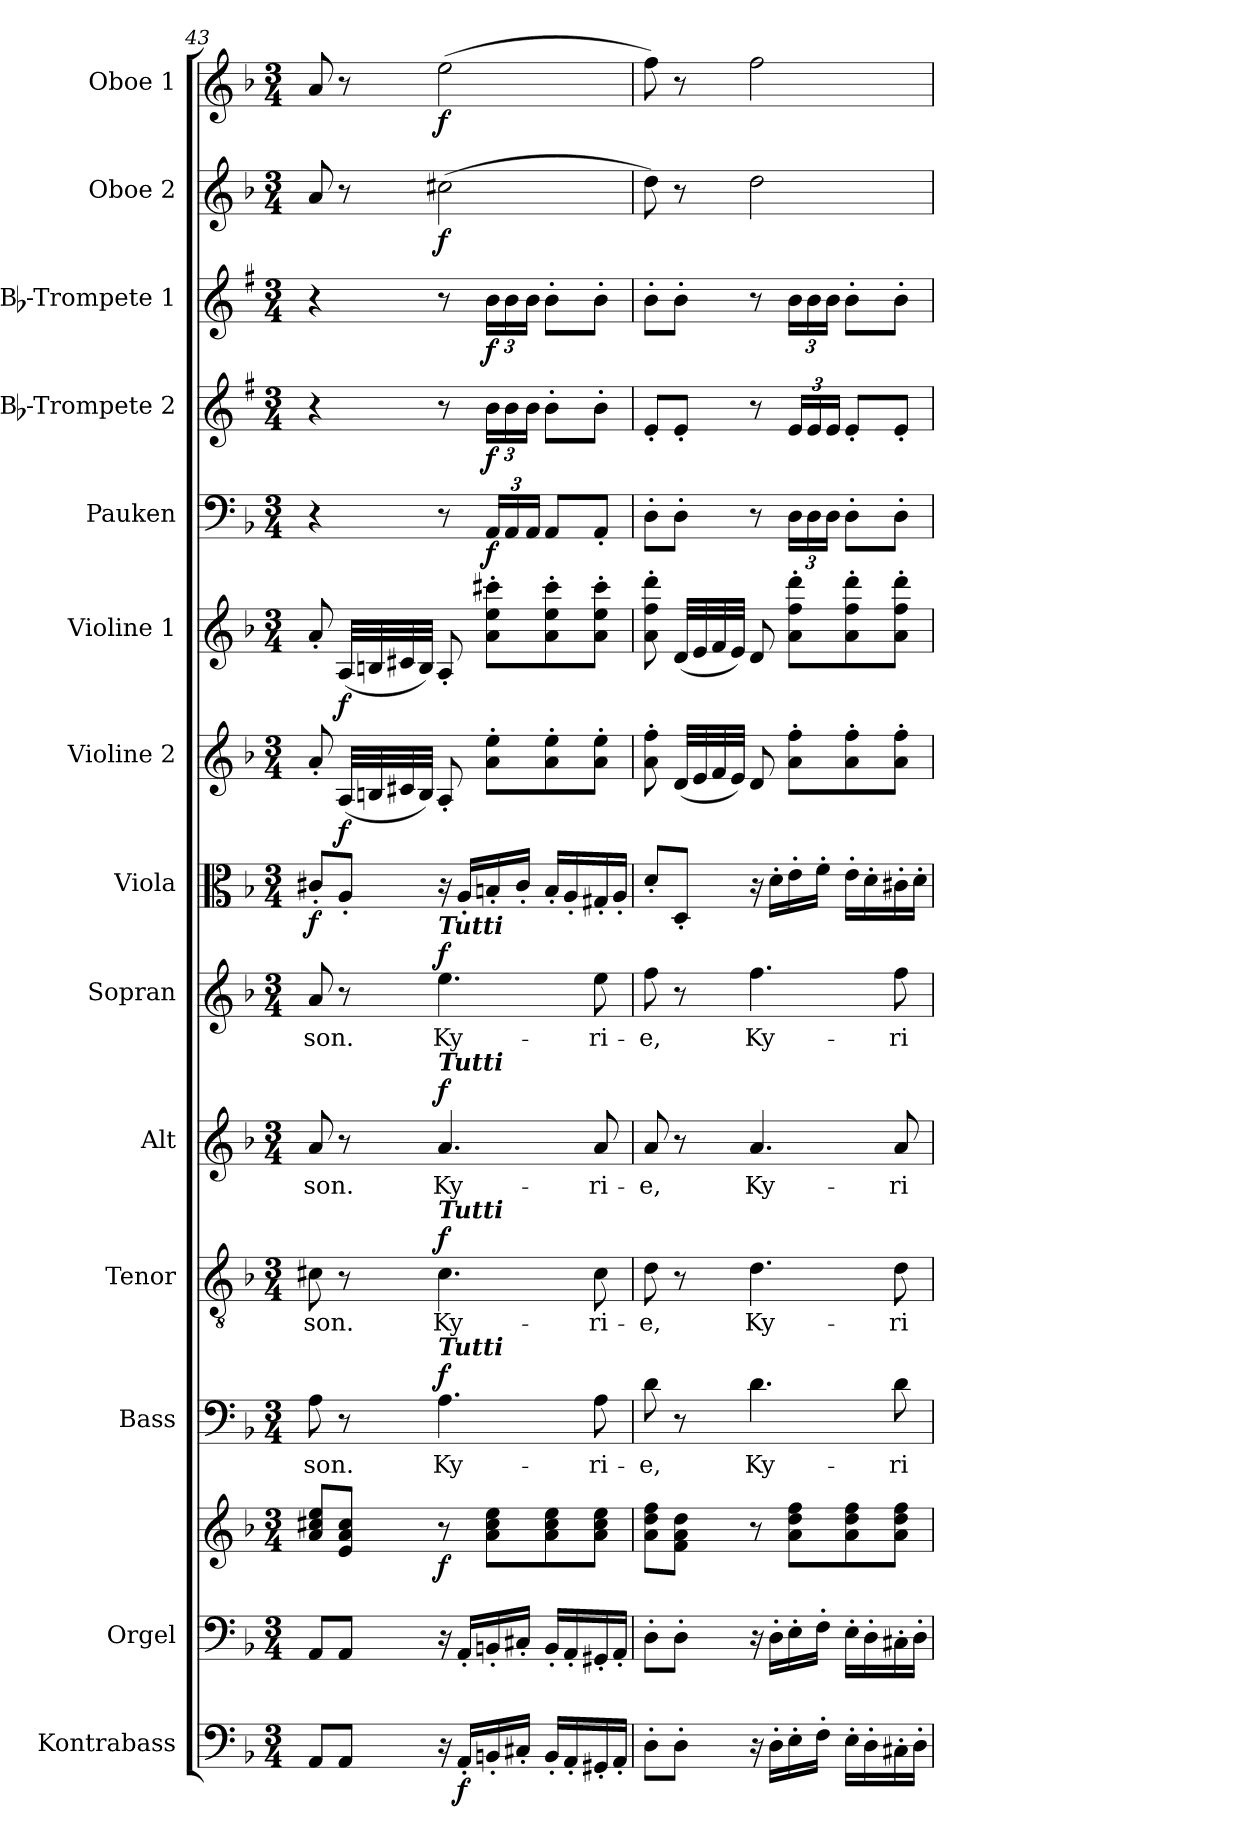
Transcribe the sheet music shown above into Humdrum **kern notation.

**kern	**dynam	**kern	**kern	**dynam	**kern	**text	**dynam	**kern	**text	**dynam	**kern	**text	**dynam	**kern	**text	**dynam	**kern	**dynam	**kern	**dynam	**kern	**dynam	**kern	**dynam	**kern	**dynam	**kern	**dynam	**kern	**dynam	**kern	**dynam
*part14	*part14	*part13	*part13	*part13	*part12	*part12	*part12	*part11	*part11	*part11	*part10	*part10	*part10	*part9	*part9	*part9	*part8	*part8	*part7	*part7	*part6	*part6	*part5	*part5	*part4	*part4	*part3	*part3	*part2	*part2	*part1	*part1
*staff15	*staff15	*staff14	*staff13	*staff13/14	*staff12	*staff12	*staff12	*staff11	*staff11	*staff11	*staff10	*staff10	*staff10	*staff9	*staff9	*staff9	*staff8	*staff8	*staff7	*staff7	*staff6	*staff6	*staff5	*staff5	*staff4	*staff4	*staff3	*staff3	*staff2	*staff2	*staff1	*staff1
*I"Kontrabass	*	*I"Orgel	*	*	*I"Bass	*	*	*I"Tenor	*	*	*I"Alt	*	*	*I"Sopran	*	*	*I"Viola	*	*I"Violine 2	*	*I"Violine 1	*	*I"Pauken	*	*I"Bb-Trompete 2	*	*I"Bb-Trompete 1	*	*I"Oboe 2	*	*I"Oboe 1	*
*I'Kb.	*	*I'Org.	*	*	*I'B.	*	*	*I'T.	*	*	*I'A.	*	*	*I'S.	*	*	*I'Vla.	*	*I'Vl. 2	*	*I'Vl. 1	*	*I'Pk.	*	*I'Bb Trp. 2	*	*I'Bb Trp. 1	*	*I'Ob. 2	*	*I'Ob. 1	*
*clefF4	*	*clefF4	*clefG2	*	*clefF4	*	*	*clefGv2	*	*	*clefG2	*	*	*clefG2	*	*	*clefC3	*	*clefG2	*	*clefG2	*	*clefF4	*	*clefG2	*	*clefG2	*	*clefG2	*	*clefG2	*
*ITrd7c12	*	*	*	*	*	*	*	*	*	*	*	*	*	*	*	*	*	*	*	*	*	*	*	*	*ITrd1c2	*	*ITrd1c2	*	*	*	*	*
*k[b-]	*	*k[b-]	*k[b-]	*	*k[b-]	*	*	*k[b-]	*	*	*k[b-]	*	*	*k[b-]	*	*	*k[b-]	*	*k[b-]	*	*k[b-]	*	*k[b-]	*	*k[b-]	*	*k[b-]	*	*k[b-]	*	*k[b-]	*
*F:	*	*F:	*F:	*	*F:	*	*	*F:	*	*	*F:	*	*	*F:	*	*	*F:	*	*F:	*	*F:	*	*F:	*	*F:	*	*F:	*	*F:	*	*F:	*
*M3/4	*	*M3/4	*M3/4	*	*M3/4	*	*	*M3/4	*	*	*M3/4	*	*	*M3/4	*	*	*M3/4	*	*M3/4	*	*M3/4	*	*M3/4	*	*M3/4	*	*M3/4	*	*M3/4	*	*M3/4	*
=43	=43	=43	=43	=43	=43	=43	=43	=43	=43	=43	=43	=43	=43	=43	=43	=43	=43	=43	=43	=43	=43	=43	=43	=43	=43	=43	=43	=43	=43	=43	=43	=43
!	!	!	!	!	!	!LO:LY:b	!	!	!LO:LY:b	!	!	!LO:LY:b	!	!	!LO:LY:b	!	!	!LO:DY:b	!	!	!	!	!	!	!	!	!	!	!	!	!	!
8AAA/L	.	8AA/L	8a/ 8cc#X/ 8ee/L	.	8A\	-son.	.	8c#X\	-son.	.	8a/	-son.	.	8a/	-son.	.	8c#X'</L	f	8a'</	.	8a'</	.	4r	.	4r	.	4r	.	8a/	.	8a/	.
!	!	!	!	!	!	!	!	!	!	!	!	!	!	!	!	!	!	!	!	!LO:DY:b	!	!LO:DY:b	!	!	!	!	!	!	!	!	!	!
8AAA/J	.	8AA/J	8e/ 8a/ 8cc#/J	.	8r	.	.	8r	.	.	8r	.	.	8r	.	.	8A'</J	.	(<32A/LLL	f	(<32A/LLL	f	.	.	.	.	.	.	8r	.	8r	.
.	.	.	.	.	.	.	.	.	.	.	.	.	.	.	.	.	.	.	32Bn/	.	32Bn/	.	.	.	.	.	.	.	.	.	.	.
.	.	.	.	.	.	.	.	.	.	.	.	.	.	.	.	.	.	.	32c#X/	.	32c#X/	.	.	.	.	.	.	.	.	.	.	.
.	.	.	.	.	.	.	.	.	.	.	.	.	.	.	.	.	.	.	32B/JJJ)	.	32B/JJJ)	.	.	.	.	.	.	.	.	.	.	.
!	!	!	!	!	!	!	!	!	!	!	!	!	!	!LO:TX:a:Bi:t=Tutti	!	!	!	!	!	!	!	!	!	!	!	!	!	!	!	!	!	!
!	!	!	!	!	!	!	!	!	!	!	!LO:TX:a:Bi:t=Tutti	!	!	!	!	!	!	!	!	!	!	!	!	!	!	!	!	!	!	!	!	!
!	!	!	!	!	!	!	!	!LO:TX:a:Bi:t=Tutti	!	!	!	!	!	!	!	!	!	!	!	!	!	!	!	!	!	!	!	!	!	!	!	!
!	!	!	!	!	!LO:TX:a:Bi:t=Tutti	!	!	!	!	!	!	!	!	!	!	!	!	!	!	!	!	!	!	!	!	!	!	!	!	!	!	!
!	!	!	!	!LO:DY:b	!	!LO:LY:b	!LO:DY:a	!	!LO:LY:b	!LO:DY:a	!	!LO:LY:b	!LO:DY:a	!	!LO:LY:b	!LO:DY:a	!	!	!	!	!	!	!	!	!	!	!	!	!	!LO:DY:b	!	!LO:DY:b
16r	.	16r	8r	f	4.A\	Ky-	f	4.c#\	Ky-	f	4.a/	Ky-	f	4.ee\	Ky-	f	16r	.	8A'</	.	8A'</	.	8r	.	8r	.	8r	.	(>2cc#X\	f	(>2ee\	f
!	!LO:DY:b	!	!	!	!	!	!	!	!	!	!	!	!	!	!	!	!	!	!	!	!	!	!	!	!	!	!	!	!	!	!	!
16AAA'</LL	f	16AA'</LL	.	.	.	.	.	.	.	.	.	.	.	.	.	.	16A'</LL	.	.	.	.	.	.	.	.	.	.	.	.	.	.	.
*	*	*	*	*	*	*	*	*	*	*	*	*	*	*	*	*	*	*	*	*	*	*	*Xbrackettup	*	*Xbrackettup	*	*Xbrackettup	*	*	*	*	*
!	!	!	!	!	!	!	!	!	!	!	!	!	!	!	!	!	!	!	!	!	!	!	!	!LO:DY:b	!	!LO:DY:b	!	!LO:DY:b	!	!	!	!
16BBBn'</	.	16BBn'</	8a\ 8cc#\ 8ee\L	.	.	.	.	.	.	.	.	.	.	.	.	.	16Bn'</	.	8a\'> 8ee\'>L	.	8a\'> 8ee\'> 8ccc#X\'>L	.	24AA/LL	f	24a\LL	f	24a\LL	f	.	.	.	.
.	.	.	.	.	.	.	.	.	.	.	.	.	.	.	.	.	.	.	.	.	.	.	24AA/	.	24a\	.	24a\	.	.	.	.	.
16CC#X'</JJ	.	16C#X'</JJ	.	.	.	.	.	.	.	.	.	.	.	.	.	.	16c#'</JJ	.	.	.	.	.	.	.	.	.	.	.	.	.	.	.
.	.	.	.	.	.	.	.	.	.	.	.	.	.	.	.	.	.	.	.	.	.	.	24AA/JJ	.	24a\JJ	.	24a\JJ	.	.	.	.	.
16BBB'</LL	.	16BB'</LL	8a\ 8cc#\ 8ee\	.	.	.	.	.	.	.	.	.	.	.	.	.	16B'</LL	.	8a\'> 8ee\'>	.	8a\'> 8ee\'> 8ccc#\'>	.	8AA/L	.	8a'>\L	.	8a'>\L	.	.	.	.	.
16AAA'</	.	16AA'</	.	.	.	.	.	.	.	.	.	.	.	.	.	.	16A'</	.	.	.	.	.	.	.	.	.	.	.	.	.	.	.
!	!	!	!	!	!	!LO:LY:b	!	!	!LO:LY:b	!	!	!LO:LY:b	!	!	!LO:LY:b	!	!	!	!	!	!	!	!	!	!	!	!	!	!	!	!	!
16GGG#X'</	.	16GG#X'</	8a\ 8cc#\ 8ee\J	.	8A\	-ri-	.	8c#\	-ri-	.	8a/	-ri-	.	8ee\	-ri-	.	16G#X'</	.	8a\'> 8ee\'>J	.	8a\'> 8ee\'> 8ccc#\'>J	.	8AA'</J	.	8a'>\J	.	8a'>\J	.	.	.	.	.
16AAA'</JJ	.	16AA'</JJ	.	.	.	.	.	.	.	.	.	.	.	.	.	.	16A'</JJ	.	.	.	.	.	.	.	.	.	.	.	.	.	.	.
=44	=44	=44	=44	=44	=44	=44	=44	=44	=44	=44	=44	=44	=44	=44	=44	=44	=44	=44	=44	=44	=44	=44	=44	=44	=44	=44	=44	=44	=44	=44	=44	=44
!	!	!	!	!	!	!LO:LY:b	!	!	!LO:LY:b	!	!	!LO:LY:b	!	!	!LO:LY:b	!	!	!	!	!	!	!	!	!	!	!	!	!	!	!	!	!
8DD'>\L	.	8D'>\L	8a\ 8dd\ 8ff\L	.	8d\	-e,	.	8d\	-e,	.	8a/	-e,	.	8ff\	-e,	.	8d'</L	.	8a\'> 8ff\'>	.	8a\'> 8ff\'> 8ddd\'>	.	8D'>\L	.	8d'</L	.	8a'>\L	.	8dd\)	.	8ff\)	.
8DD'>\J	.	8D'>\J	8f\ 8a\ 8dd\J	.	8r	.	.	8r	.	.	8r	.	.	8r	.	.	8D'</J	.	(<32d/LLL	.	(<32d/LLL	.	8D'>\J	.	8d'</J	.	8a'>\J	.	8r	.	8r	.
.	.	.	.	.	.	.	.	.	.	.	.	.	.	.	.	.	.	.	32e/	.	32e/	.	.	.	.	.	.	.	.	.	.	.
.	.	.	.	.	.	.	.	.	.	.	.	.	.	.	.	.	.	.	32f/	.	32f/	.	.	.	.	.	.	.	.	.	.	.
.	.	.	.	.	.	.	.	.	.	.	.	.	.	.	.	.	.	.	32e/JJJ)	.	32e/JJJ)	.	.	.	.	.	.	.	.	.	.	.
!	!	!	!	!	!	!LO:LY:b	!	!	!LO:LY:b	!	!	!LO:LY:b	!	!	!LO:LY:b	!	!	!	!	!	!	!	!	!	!	!	!	!	!	!	!	!
16r	.	16r	8r	.	4.d\	Ky-	.	4.d\	Ky-	.	4.a/	Ky-	.	4.ff\	Ky-	.	16r	.	8d/	.	8d/	.	8r	.	8r	.	8r	.	2dd\	.	2ff\	.
16DD'>\LL	.	16D'>\LL	.	.	.	.	.	.	.	.	.	.	.	.	.	.	16d'>\LL	.	.	.	.	.	.	.	.	.	.	.	.	.	.	.
16EE'>\	.	16E'>\	8a\ 8dd\ 8ff\L	.	.	.	.	.	.	.	.	.	.	.	.	.	16e'>\	.	8a\'> 8ff\'>L	.	8a\'> 8ff\'> 8ddd\'>L	.	24D\LL	.	24d/LL	.	24a\LL	.	.	.	.	.
.	.	.	.	.	.	.	.	.	.	.	.	.	.	.	.	.	.	.	.	.	.	.	24D\	.	24d/	.	24a\	.	.	.	.	.
16FF'>\JJ	.	16F'>\JJ	.	.	.	.	.	.	.	.	.	.	.	.	.	.	16f'>\JJ	.	.	.	.	.	.	.	.	.	.	.	.	.	.	.
.	.	.	.	.	.	.	.	.	.	.	.	.	.	.	.	.	.	.	.	.	.	.	24D\JJ	.	24d/JJ	.	24a\JJ	.	.	.	.	.
16EE'>\LL	.	16E'>\LL	8a\ 8dd\ 8ff\	.	.	.	.	.	.	.	.	.	.	.	.	.	16e'>\LL	.	8a\'> 8ff\'>	.	8a\'> 8ff\'> 8ddd\'>	.	8D'>\L	.	8d'</L	.	8a'>\L	.	.	.	.	.
16DD'>\	.	16D'>\	.	.	.	.	.	.	.	.	.	.	.	.	.	.	16d'>\	.	.	.	.	.	.	.	.	.	.	.	.	.	.	.
!	!	!	!	!	!	!LO:LY:b	!	!	!LO:LY:b	!	!	!LO:LY:b	!	!	!LO:LY:b	!	!	!	!	!	!	!	!	!	!	!	!	!	!	!	!	!
16CC#X'>\	.	16C#X'>\	8a\ 8dd\ 8ff\J	.	8d\	-ri-	.	8d\	-ri-	.	8a/	-ri-	.	8ff\	-ri-	.	16c#X'>\	.	8a\'> 8ff\'>J	.	8a\'> 8ff\'> 8ddd\'>J	.	8D'>\J	.	8d'</J	.	8a'>\J	.	.	.	.	.
16DD'>\JJ	.	16D'>\JJ	.	.	.	.	.	.	.	.	.	.	.	.	.	.	16d'>\JJ	.	.	.	.	.	.	.	.	.	.	.	.	.	.	.
=	=	=	=	=	=	=	=	=	=	=	=	=	=	=	=	=	=	=	=	=	=	=	=	=	=	=	=	=	=	=	=	=
*-	*-	*-	*-	*-	*-	*-	*-	*-	*-	*-	*-	*-	*-	*-	*-	*-	*-	*-	*-	*-	*-	*-	*-	*-	*-	*-	*-	*-	*-	*-	*-	*-
